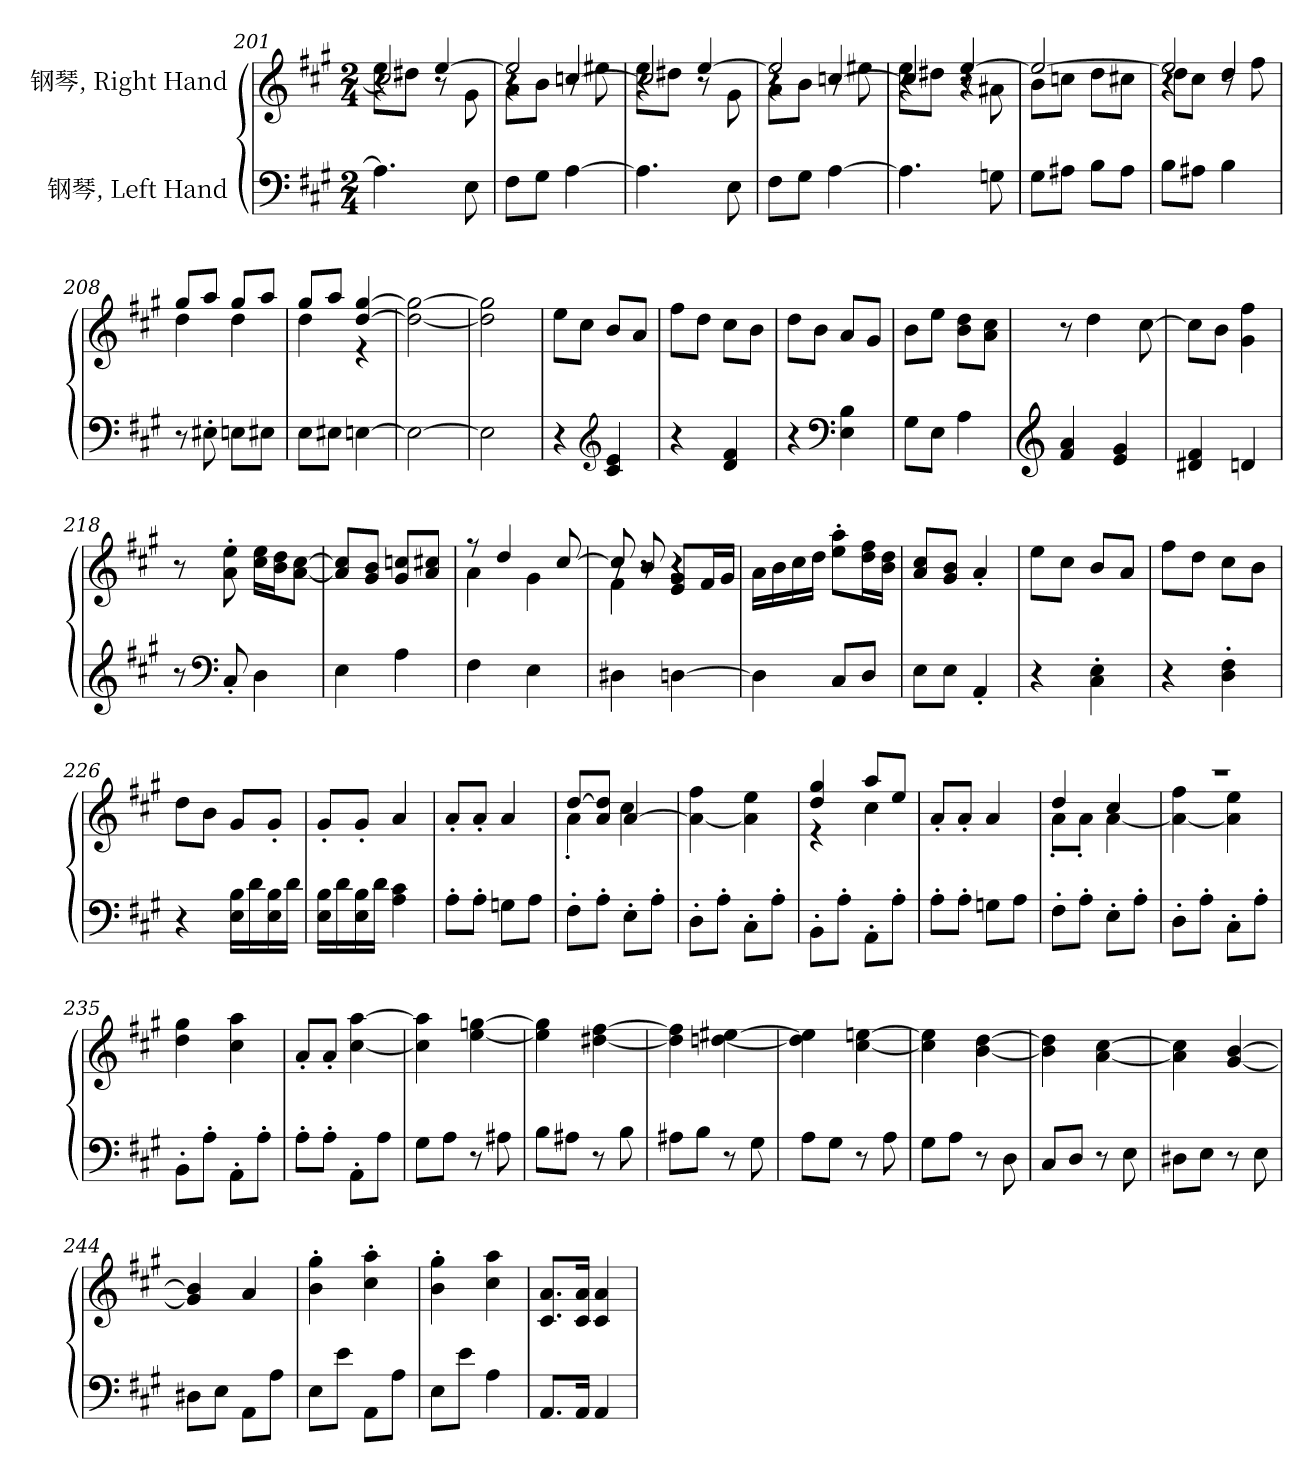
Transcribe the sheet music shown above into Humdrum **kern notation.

**kern	**kern
*part2	*part1
*staff2	*staff1
*I"钢琴, Left Hand	*I"钢琴, Right Hand
*clefF4	*clefG2
*k[f#c#g#]	*k[f#c#g#]
*M2/4	*M2/4
=201	=201
*	*^
*	*	*^
4.A\]	4r	8ee\L	2cc/]
.	.	8dd#X\J	.
.	[4ee/	8r	.
8E\	.	8g#\	.
=202	=202	=202	=202
8F#\L	2ee/]	8a\L	4r
8G#\J	.	8b\J	.
[4A\	.	8r	[4ccn/
.	.	8ee#X\	.
=203	=203	=203	=203
4.A\]	4r	8ee\L	2cc/]
.	.	8dd#X\J	.
.	[4ee/	8r	.
8E\	.	8g#\	.
=204	=204	=204	=204
8F#\L	2ee/]	8a\L	4r
8G#\J	.	8b\J	.
[4A\	.	8r	[4ccn/
.	.	8ee#X\	.
=205	=205	=205	=205
4.A\]	4r	8ee\L	4cc/]
.	.	8dd#X\J	.
.	[4ee/	8r	4r
8Gn\	.	8a#X\	.
*	*	*v	*v
!!LO:LB:g=z
=206	=206	=206
8G#\L	2ee/_	8b\L
8A#X\J	.	8ccn\J
8B\L	.	8dd\L
8A#\J	.	8cc#X\J
=207	=207	=207
*	*	*^
8B\L	2ee/]	8dd\L	4r
8A#X\J	.	8cc#\J	.
4B\	.	8r	4dd/
.	.	8ff#\	.
*	*	*v	*v
=208	=208	=208
8r	8gg#/L	4dd\
8E#X'\	8aa/J	.
8En\L	8gg#/L	4dd\
8E#X\J	8aa/J	.
=209	=209	=209
8E\L	8gg#/L	4dd\
8E#X\J	8aa/J	.
[4En\	[4dd/ [4gg#/	4r
*	*v	*v
=210	=210
2E\_	2dd\_ 2gg#\_
=211	=211
2E\]	2dd\] 2gg#\]
=212	=212
4r	8ee\L
.	8cc#\J
*clefG2	*
4c#/ 4e/	8b/L
.	8a/J
=213	=213
4r	8ff#\L
.	8dd\J
4d/ 4f#/	8cc#\L
.	8b\J
!!LO:PB:g=z
=214	=214
4r	8dd\L
.	8b\J
*clefF4	*
4E\ 4B\	8a/L
.	8g#/J
=215	=215
8G#\L	8b\L
8E\J	8ee\J
4A\	8b\ 8dd\L
.	8a\ 8cc#\J
=216	=216
*clefG2	*
4f#/ 4a/	8r
.	4dd\
4e/ 4g#/	.
.	[8cc#\
=217	=217
4d#X/ 4f#/	8cc#\L]
.	8b\J
4dn/	4g#\ 4ff#\
=218	=218
8r	8r
*clefF4	*
8C#'/	8a\' 8ee\'
4D\	16cc#\ 16ee\LL
.	16b\ 16dd\J
.	[8a\ [8cc#\J
=219	=219
4E\	8a/] 8cc#/]L
.	8g#/ 8b/J
4A\	8g#/ 8ccn/L
.	8a/ 8cc#X/J
=220	=220
*	*^
4F#\	8r	4a\
.	4dd/	.
4E\	.	4g#\
.	[8cc#/	.
!!LO:LB:g=z
=221	=221	=221
*	*	*^
4D#X\	8cc#/]	4f#\	8r
.	8r	.	8b/
[4Dn\	4r	4r	8e/ 8g#/L
.	.	.	16f#/L
.	.	.	16g#/JJ
*	*v	*v	*v
=222	=222
4D\]	16a\LL
.	16b\
.	16cc#\
.	16dd\JJ
8C#/L	8ee\' 8aa\'L
8D/J	16dd\ 16ff#\L
.	16b\ 16dd\JJ
=223	=223
8E\L	8a/ 8cc#/L
8E\J	8g#/ 8b/J
4AA'/	4a'/
=224	=224
4r	8ee\L
.	8cc#\J
4C#\' 4E\'	8b/L
.	8a/J
=225	=225
4r	8ff#\L
.	8dd\J
4D\' 4F#\'	8cc#\L
.	8b\J
=226	=226
4r	8dd\L
.	8b\J
16E\ 16B\LL	8g#/L
16d\	.
16E\ 16B\	8g#'/J
16d\JJ	.
=227	=227
16E\ 16B\LL	8g#'/L
16d\	.
16E\ 16B\	8g#'/J
16d\JJ	.
4A\ 4c#\	4a/
!!LO:LB:g=z
=228	=228
8A'\L	8a'/L
8A'\J	8a'/J
8Gn\L	4a/
8A\J	.
=229	=229
*	*^
8F#'\L	[8dd/L	4a'\
8A'\J	8a/ 8dd/]J	.
8E'\L	[4a/	4cc#\
8A'\J	.	.
*	*v	*v
=230	=230
8D'\L	4a\_ 4ff#\
8A'\J	.
8C#'\L	4a\] 4ee\
8A'\J	.
=231	=231
*	*^
8BB'\L	4dd/ 4gg#/	4r
8A'\J	.	.
8AA'\L	8aa/L	4cc#\
8A'\J	8ee/J	.
*	*v	*v
=232	=232
8A'\L	8a'/L
8A'\J	8a'/J
8Gn\L	4a/
8A\J	.
=233	=233
*	*^
8F#'\L	4dd/	8a'\L
8A'\J	.	8a'\J
8E'\L	4cc#/	[4a\
8A'\J	.	.
=234	=234	=234
8D'\L	2r	4a\_ 4ff#\
8A'\J	.	.
8C#'\L	.	4a\] 4ee\
8A'\J	.	.
*	*v	*v
=235	=235
8BB'\L	4dd\ 4gg#\
8A'\J	.
8AA'\L	4cc#\ 4aa\
8A'\J	.
!!LO:LB:g=z
=236	=236
8A'\L	8a'/L
8A'\J	8a'/J
8AA'\L	[4cc#\ [4aa\
8A\J	.
=237	=237
8G#\L	4cc#\] 4aa\]
8A\J	.
8r	[4ee\ [4ggn\
8A#X\	.
=238	=238
8B\L	4ee\] 4gg\]
8A#X\J	.
8r	[4dd#X\ [4ff#\
8B\	.
=239	=239
8A#X\L	4dd#\] 4ff#\]
8B\J	.
8r	[4ddn\ [4ee#X\
8G#\	.
=240	=240
8A\L	4dd\] 4ee#\]
8G#\J	.
8r	[4cc#\ [4een\
8A\	.
=241	=241
8G#\L	4cc#\] 4ee\]
8A\J	.
8r	[4b\ [4dd\
8D\	.
=242	=242
8C#/L	4b\] 4dd\]
8D/J	.
8r	[4a\ [4cc#\
8E\	.
=243	=243
8D#X\L	4a\] 4cc#\]
8E\J	.
8r	[4g#/ [4b/
8E\	.
!!LO:LB:g=z
=244	=244
8D#X\L	4g#/] 4b/]
8E\J	.
8AA\L	4a/
8A\J	.
=245	=245
8E\L	4b\' 4gg#\'
8e\J	.
8AA\L	4cc#\' 4aa\'
8A\J	.
=246	=246
8E\L	4b\' 4gg#\'
8e\J	.
4A\	4cc#\ 4aa\
=247	=247
8.AA/L	8.c#/ 8.a/L
16AA/Jk	16c#/ 16a/Jk
4AA/	4c#/ 4a/
=	=
*-	*-
